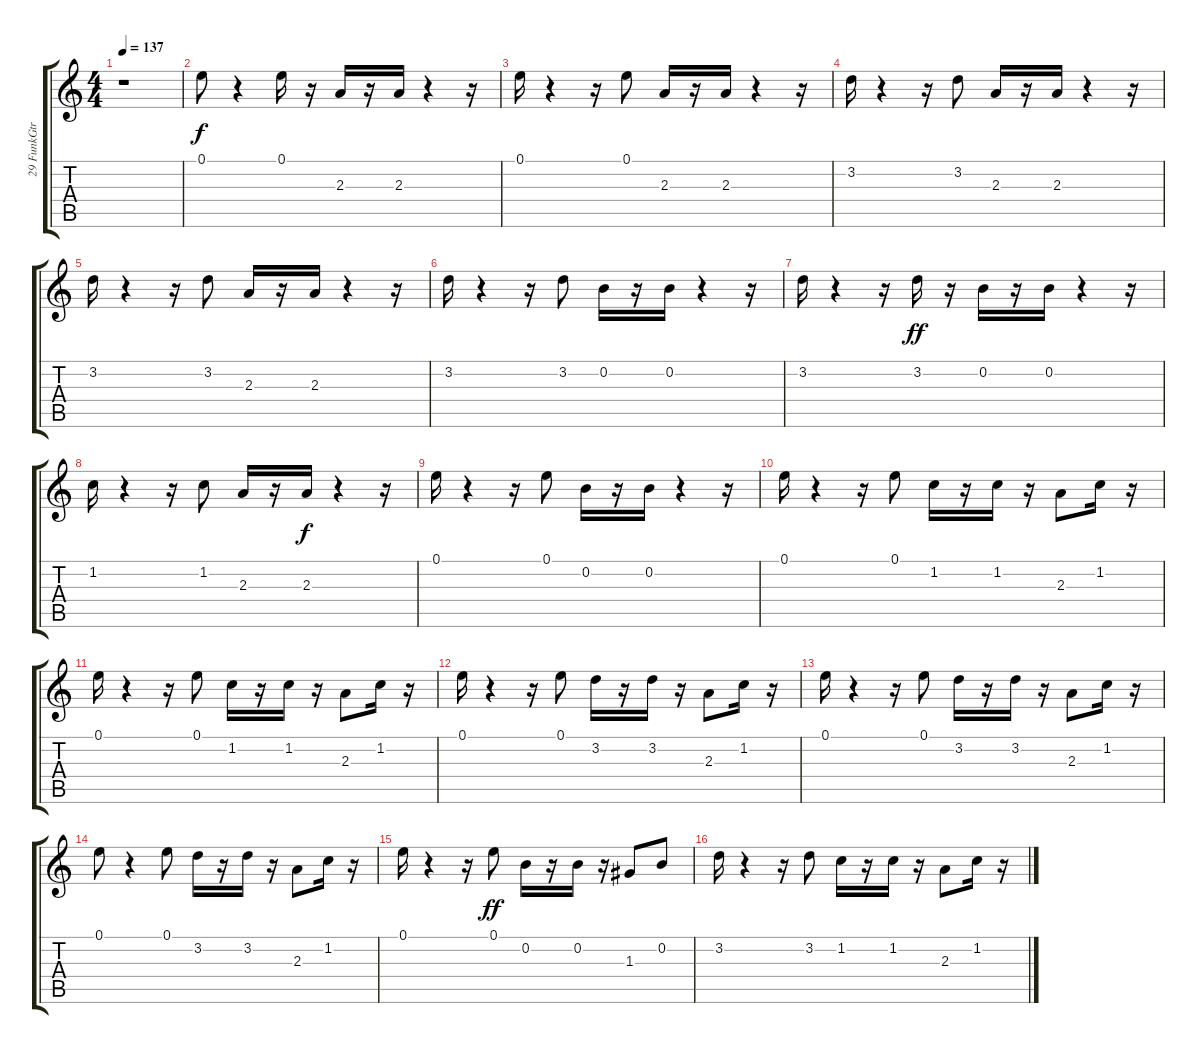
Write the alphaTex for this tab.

\track ("29 FunkGtr2" "29 FunkGtr") {instrument electricguitarmuted}
\staff {score tabs}
\tuning (E4 B3 G3 D3 A2 E2) {hide}
\ts (4 4)
\tempo 137
\clef g2
\ks c
r.1{dy f} |
0.1.8 r.4 0.1.16 r.16 2.3.16 r.16 2.3.16 r.4 r.16 |
0.1.16 r.4 r.16 0.1.8 2.3.16 r.16 2.3.16 r.4 r.16 |
3.2.16 r.4 r.16 3.2.8 2.3.16 r.16 2.3.16 r.4 r.16 |
3.2.16 r.4 r.16 3.2.8 2.3.16 r.16 2.3.16 r.4 r.16 |
3.2.16 r.4 r.16 3.2.8 0.2.16 r.16 0.2.16 r.4 r.16 |
3.2.16 r.4 r.16 3.2.16{dy ff} r.16 0.2.16 r.16 0.2.16 r.4 r.16 |
1.2.16 r.4 r.16 1.2.8 2.3.16 r.16 2.3.16{dy f} r.4 r.16 |
0.1.16 r.4 r.16 0.1.8 0.2.16 r.16 0.2.16 r.4 r.16 |
0.1.16 r.4 r.16 0.1.8 1.2.16 r.16 1.2.16 r.16 2.3.8 1.2.16 r.16 |
0.1.16 r.4 r.16 0.1.8 1.2.16 r.16 1.2.16 r.16 2.3.8 1.2.16 r.16 |
0.1.16 r.4 r.16 0.1.8 3.2.16 r.16 3.2.16 r.16 2.3.8 1.2.16 r.16 |
0.1.16 r.4 r.16 0.1.8 3.2.16 r.16 3.2.16 r.16 2.3.8 1.2.16 r.16 |
0.1.8 r.4 0.1.8 3.2.16 r.16 3.2.16 r.16 2.3.8 1.2.16 r.16 |
0.1.16 r.4 r.16 0.1.8{dy ff} 0.2.16 r.16 0.2.16 r.16 1.3.8 0.2.8 |
3.2.16 r.4 r.16 3.2.8 1.2.16 r.16 1.2.16 r.16 2.3.8 1.2.16 r.16
